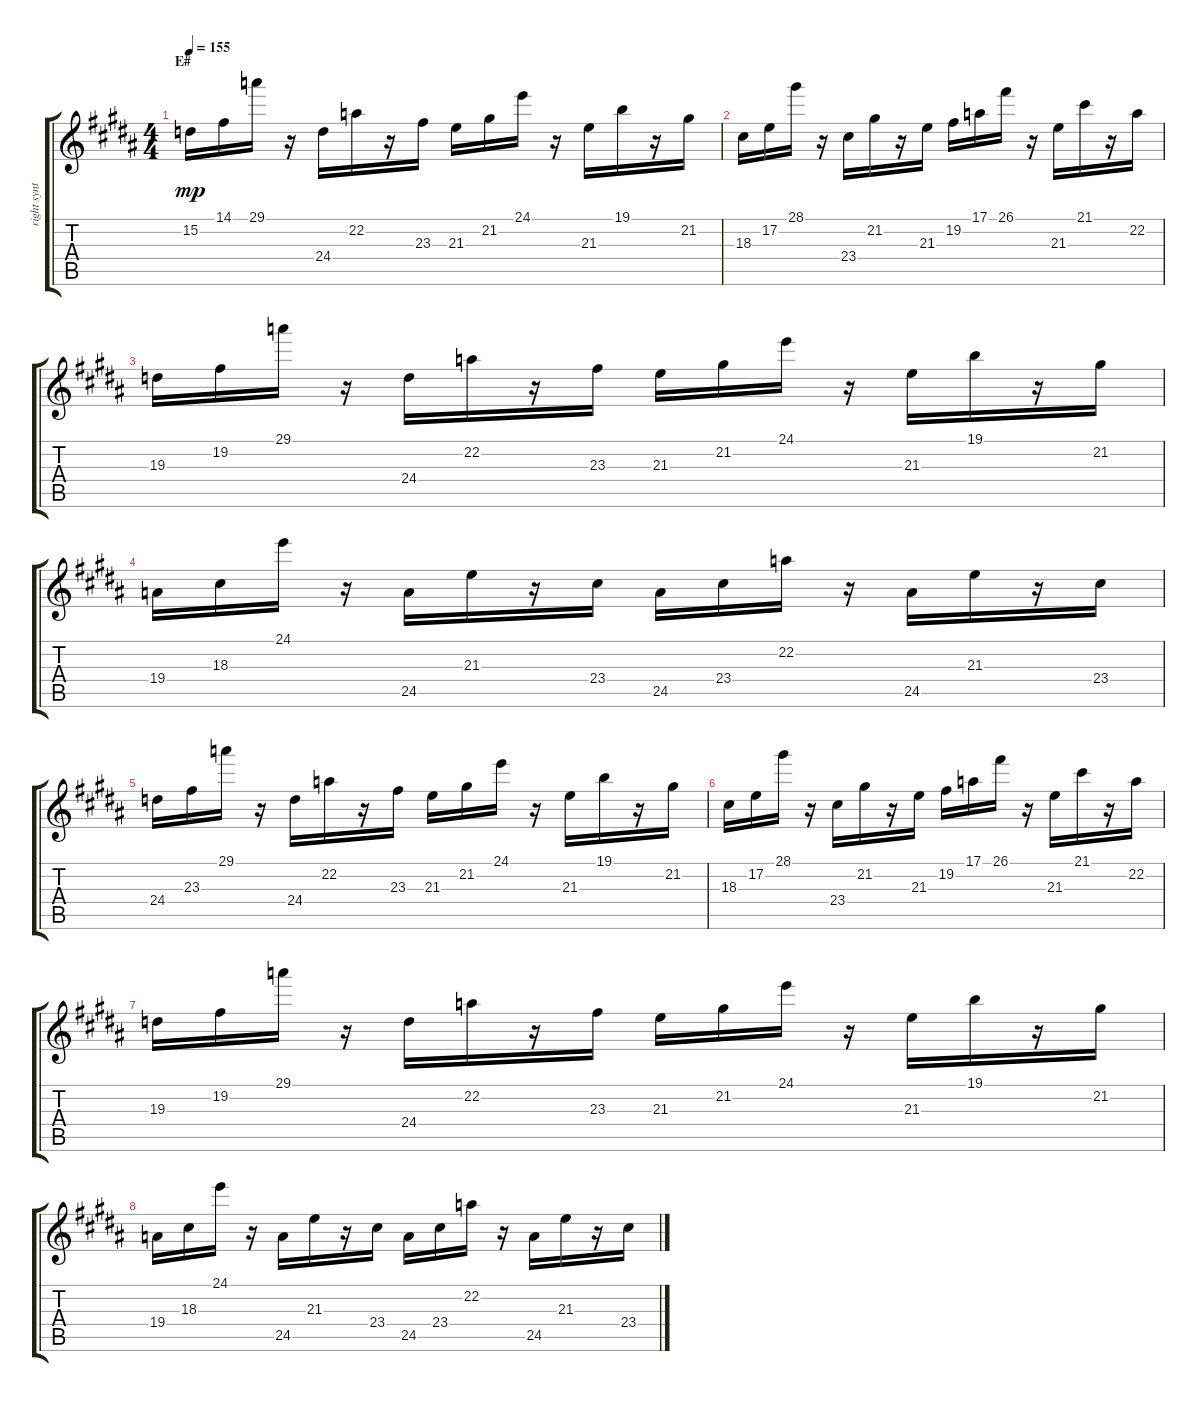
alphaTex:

\track ("right synth2" "right synt") {instrument tremolostrings}
\staff {score tabs}
\tuning (E4 B3 G3 D3 A2 E2) {hide}
\ts (4 4)
\section ("" "E#")
\tempo 155
\clef g2
\ks b
15.2.16{dy mp} 14.1.16 29.1.16 r.16 24.4.16 22.2.16 r.16 23.3.16 21.3.16 21.2.16 24.1.16 r.16 21.3.16 19.1.16 r.16 21.2.16 |
18.3.16 17.2.16 28.1.16 r.16 23.4.16 21.2.16 r.16 21.3.16 19.2.16 17.1.16 26.1.16 r.16 21.3.16 21.1.16 r.16 22.2.16 |
19.3.16 19.2.16 29.1.16 r.16 24.4.16 22.2.16 r.16 23.3.16 21.3.16 21.2.16 24.1.16 r.16 21.3.16 19.1.16 r.16 21.2.16 |
19.4.16 18.3.16 24.1.16 r.16 24.5.16 21.3.16 r.16 23.4.16 24.5.16 23.4.16 22.2.16 r.16 24.5.16 21.3.16 r.16 23.4.16 |
24.4.16 23.3.16 29.1.16 r.16 24.4.16 22.2.16 r.16 23.3.16 21.3.16 21.2.16 24.1.16 r.16 21.3.16 19.1.16 r.16 21.2.16 |
18.3.16 17.2.16 28.1.16 r.16 23.4.16 21.2.16 r.16 21.3.16 19.2.16 17.1.16 26.1.16 r.16 21.3.16 21.1.16 r.16 22.2.16 |
19.3.16 19.2.16 29.1.16 r.16 24.4.16 22.2.16 r.16 23.3.16 21.3.16 21.2.16 24.1.16 r.16 21.3.16 19.1.16 r.16 21.2.16 |
19.4.16 18.3.16 24.1.16 r.16 24.5.16 21.3.16 r.16 23.4.16 24.5.16 23.4.16 22.2.16 r.16 24.5.16 21.3.16 r.16 23.4.16
